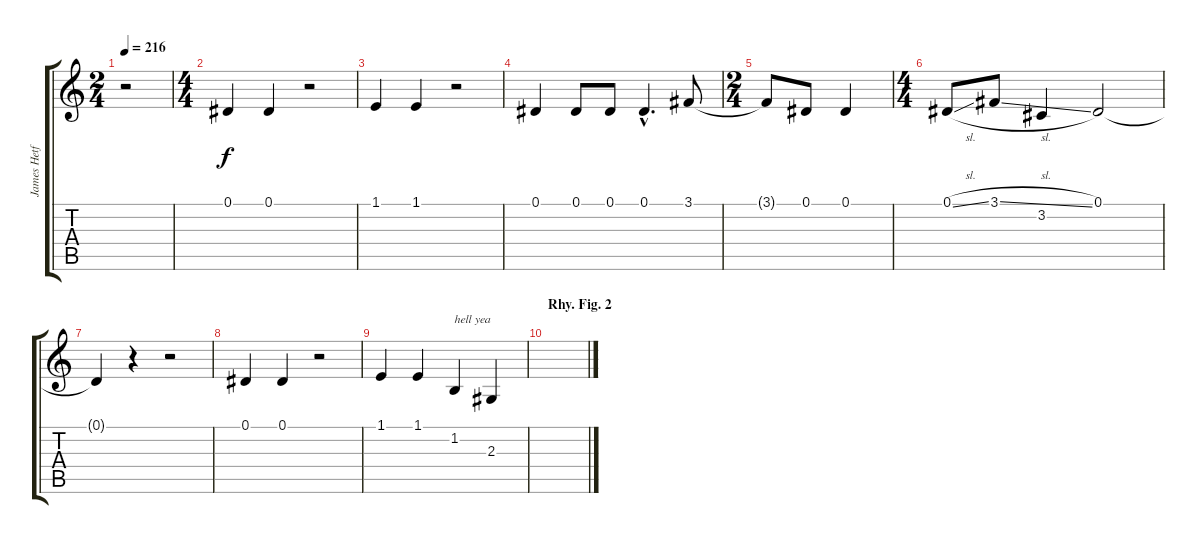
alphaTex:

\track ("James Hetfield (Voices)" "James Hetf") {instrument cello}
\staff {score tabs}
\tuning (Eb4 Bb3 Gb3 Db3 Ab2 Eb2) {hide}
\ts (2 4)
\tempo 216
\clef g2
\ks c
r.2{dy f} |
\ts (4 4)
0.1.4 0.1.4 r.2 |
1.1.4 1.1.4 r.2 |
0.1.4 0.1.8 0.1.8 0.1{hac}.4{d} 3.1.8 |
\ts (2 4)
3.1{t}.8 0.1.8 0.1.4 |
\ts (4 4)
0.1{sl}.8 3.1{sl}.8 3.2.4 0.1.2 |
0.1{t}.4 r.4 r.2 |
0.1.4 0.1.4 r.2 |
1.1.4 1.1.4 1.2.4{txt "hell yea"} 2.3.4 |
\section ("" "Rhy. Fig. 2")
